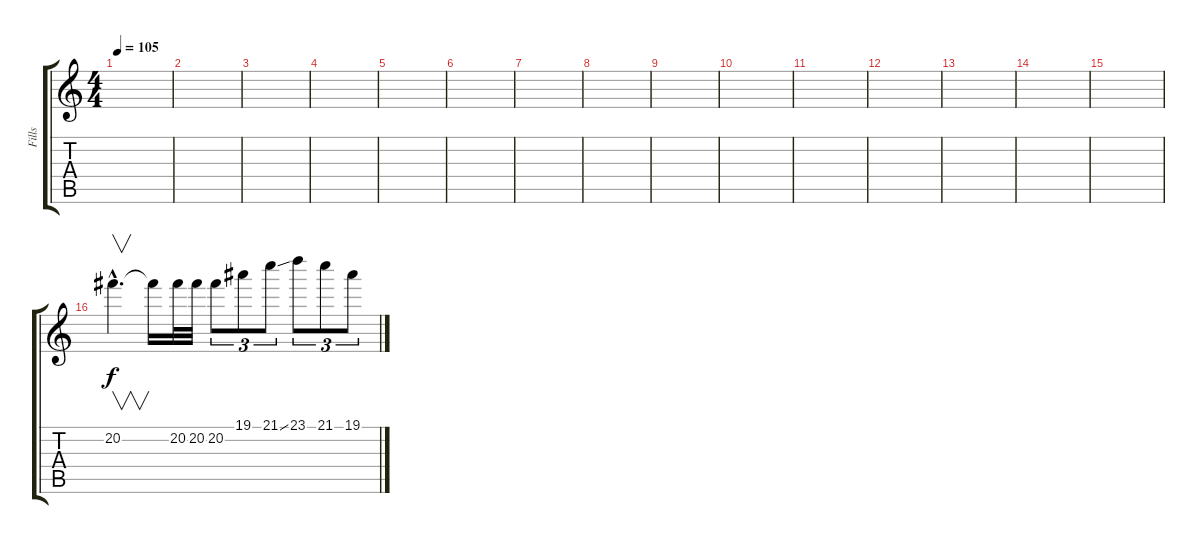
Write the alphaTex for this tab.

\track ("Fills" "Fills") {instrument distortionguitar}
\staff {score tabs}
\tuning (Eb4 Bb3 Gb3 Db3 Ab2 Eb2) {hide}
\ts (4 4)
\tempo 105
\clef g2
\ks c
|
|
|
|
|
|
|
|
|
|
|
|
|
|
|
20.2{hac}.4{v d} 20.2{t}.16 20.2.32 20.2.32 20.2.8{tu (3 2)} 19.1.8{tu (3 2)} 21.1{ss}.8{tu (3 2)} 23.1.8{tu (3 2)} 21.1.8{tu (3 2)} 19.1.8{tu (3 2)}
